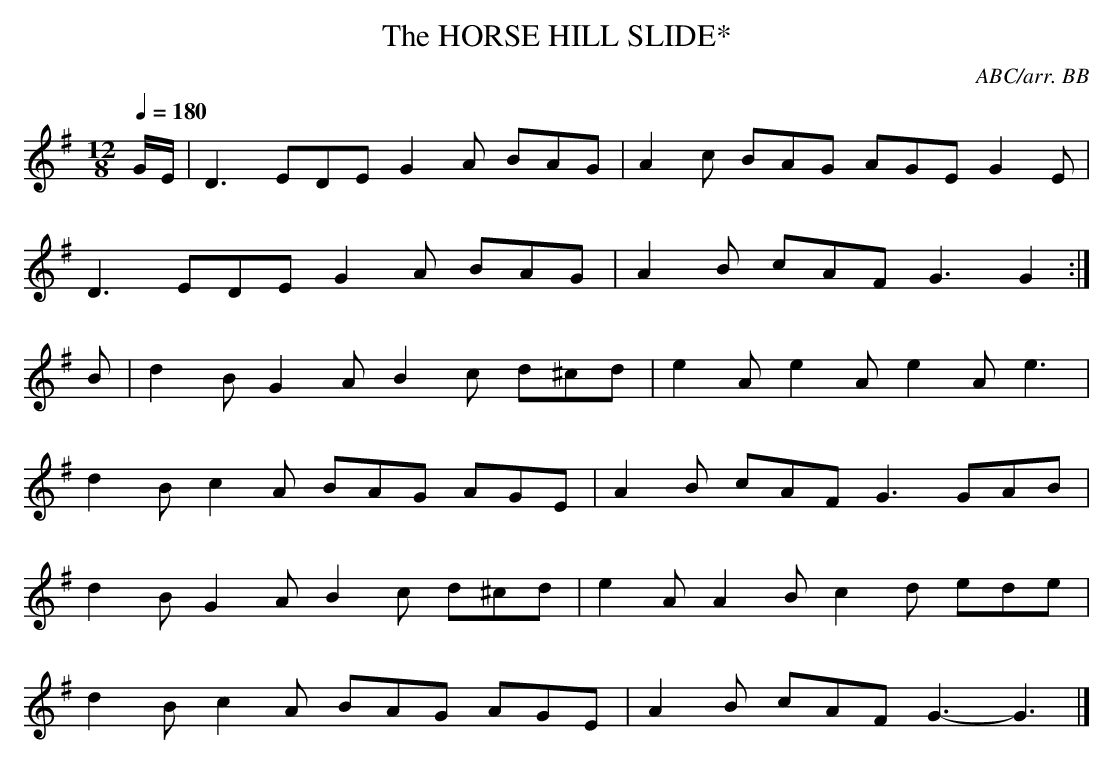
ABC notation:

X:1
T:HORSE HILL SLIDE*, The
C:ABC/arr. BB
Q:1/4=180
L:1/8
M:12/8
K:G
G/E/|D3 EDE G2A BAG|A2c BAG AGE G2E|
D3 EDE G2A BAG|A2B cAF G3 G2:|
B|d2B G2A B2c d^cd|e2A e2A e2A e3|
d2B c2A BAG AGE|A2B cAF G3 GAB|
d2B G2A B2c d^cd|e2A A2B c2d ede|
d2B c2A BAG AGE|A2B cAF G3-G3 |]
